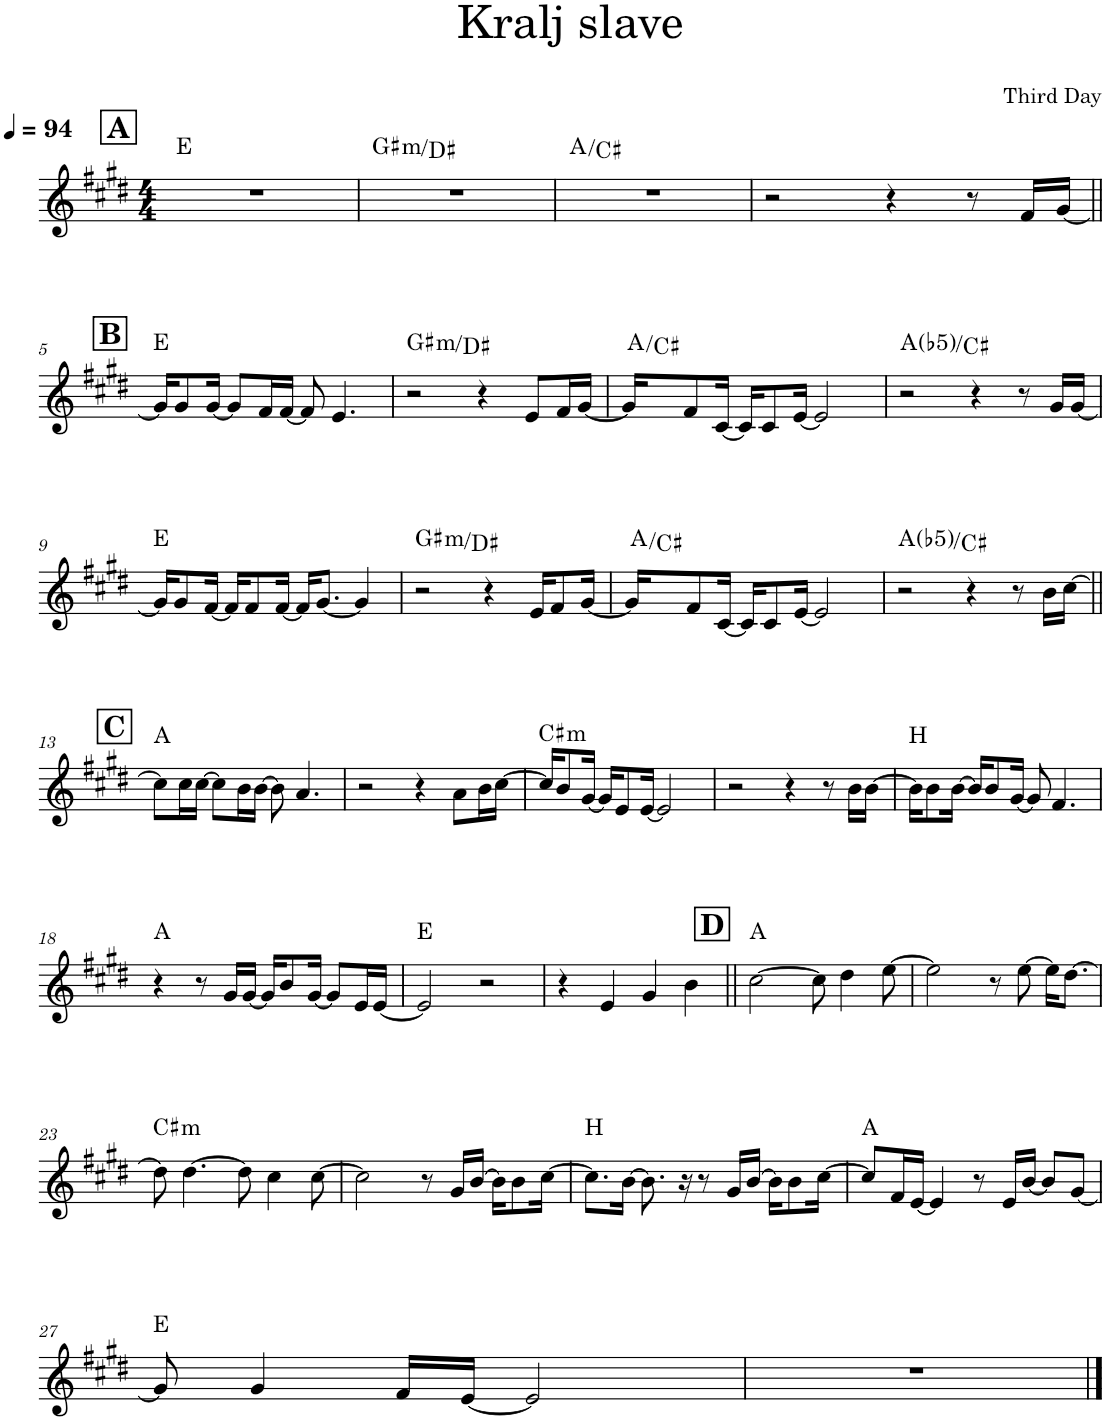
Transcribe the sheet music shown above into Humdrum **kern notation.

**kern	**harte
*part1	*part1
*staff1	*
*I"Piano, melodija	*
*I'Pno.	*
*clefG2	*
*k[f#c#g#d#]	*
*M4/4	*
*MM94	*
!!LO:REH:place=s1:a:B:cj:fs=14:t=A
=1	=1
1r	E:maj
=2	=2
!	!LO:H:kt=m
1r	G#:min/5
=3	=3
1r	A:maj/3
=4	=4
!	!LO:H:kt=N.C.
2r	N
4r	.
8r	.
16f#/LL	.
[16g#/JJ	.
!!LO:LB:g=z
!!LO:REH:place=s1:a:B:cj:fs=14:t=B
=5||	=5||
16g#/KL]	E:maj
!	!LO:H:kt=N.C.
8g#/	N
[16g#/Jk	.
!	!LO:H:kt=N.C.
8g#/L]	N
16f#/L	.
[16f#/JJ	.
8f#/]	.
4.e/	.
=6	=6
!	!LO:H:kt=m
2r	G#:min/5
4r	.
8e/L	.
16f#/L	.
[16g#/JJ	.
=7	=7
16g#/KL]	.
!	!LO:H:n=2:kt=N.C.
8f#/	A:maj/3 N
[16c#/Jk	.
!	!LO:H:kt=N.C.
16c#/KL]	N
8c#/	.
[16e/Jk	.
2e/]	.
=8	=8
2r	A:(3,b5)/3
4r	.
8r	.
16g#/LL	.
[16g#/JJ	.
!!LO:LB:g=z
=9	=9
16g#/KL]	E:maj
!	!LO:H:kt=N.C.
8g#/	N
[16f#/Jk	.
!	!LO:H:kt=N.C.
16f#/KL]	N
8f#/	.
[16f#/Jk	.
16f#/KL]	.
[8.g#/J	.
4g#/]	.
=10	=10
!	!LO:H:kt=m
2r	G#:min/5
4r	.
16e/KL	.
8f#/	.
[16g#/Jk	.
=11	=11
16g#/KL]	.
!	!LO:H:n=2:kt=N.C.
8f#/	A:maj/3 N
[16c#/Jk	.
!	!LO:H:kt=N.C.
16c#/KL]	N
8c#/	.
[16e/Jk	.
2e/]	.
=12	=12
2r	A:(3,b5)/3
4r	.
8r	.
16b\LL	.
[16cc#\JJ	.
!!LO:LB:g=z
!!LO:REH:place=s1:a:B:cj:fs=14:t=C
=13||	=13||
8cc#\L]	A:maj
16cc#\L	.
[16cc#\JJ	.
8cc#\L]	.
16b\L	.
[16b\JJ	.
8b\]	.
4.a/	.
=14	=14
!	!LO:H:kt=N.C.
2r	N
4r	.
8a\L	.
16b\L	.
[16cc#\JJ	.
=15	=15
!	!LO:H:kt=m
16cc#/KL]	C#:min
8b/	.
[16g#/Jk	.
16g#/KL]	.
8e/	.
[16e/Jk	.
2e/]	.
=16	=16
!	!LO:H:kt=N.C.
2r	N
4r	.
8r	.
16b\LL	.
[16b\JJ	.
=17	=17
16b\KL]	B:maj
8b\	.
[16b\Jk	.
16b/KL]	.
8b/	.
[16g#/Jk	.
8g#/]	.
4.f#/	.
!!LO:LB:g=z
=18	=18
4r	A:maj
8r	.
16g#/LL	.
[16g#/JJ	.
16g#/KL]	.
8b/	.
[16g#/Jk	.
8g#/L]	.
16e/L	.
[16e/JJ	.
=19	=19
2e/]	E:maj
2r	.
=20	=20
!	!LO:H:kt=N.C.
4r	N
4e/	.
4g#/	.
4b\	.
!!LO:REH:place=s1:a:B:cj:fs=14:t=D
=21||	=21||
[2cc#\	A:maj
8cc#\]	.
4dd#\	.
[8ee\	.
=22	=22
!	!LO:H:kt=N.C.
2ee\]	N
8r	.
[8ee\	.
16ee\KL]	.
[8.dd#\J	.
!!LO:LB:g=z
=23	=23
!	!LO:H:kt=m
8dd#\]	C#:min
[4.dd#\	.
8dd#\]	.
4cc#\	.
[8cc#\	.
=24	=24
!	!LO:H:kt=N.C.
2cc#\]	N
8r	.
16g#/LL	.
[16b/JJ	.
16b\KL]	.
8b\	.
[16cc#\Jk	.
=25	=25
8.cc#\L]	B:maj
[16b\Jk	.
8.b\]	.
16r	.
8r	.
16g#/LL	.
[16b/JJ	.
16b\KL]	.
8b\	.
[16cc#\Jk	.
=26	=26
8cc#/L]	A:maj
16f#/L	.
[16e/JJ	.
4e/]	.
8r	.
16e/LL	.
[16b/JJ	.
8b/L]	.
[8g#/J	.
!!LO:LB:g=z
=27	=27
8g#/]	E:maj
4g#/	.
16f#/LL	.
[16e/JJ	.
2e/]	.
=28	=28
!	!LO:H:kt=N.C.
1r	N
==	==
*-	*-
